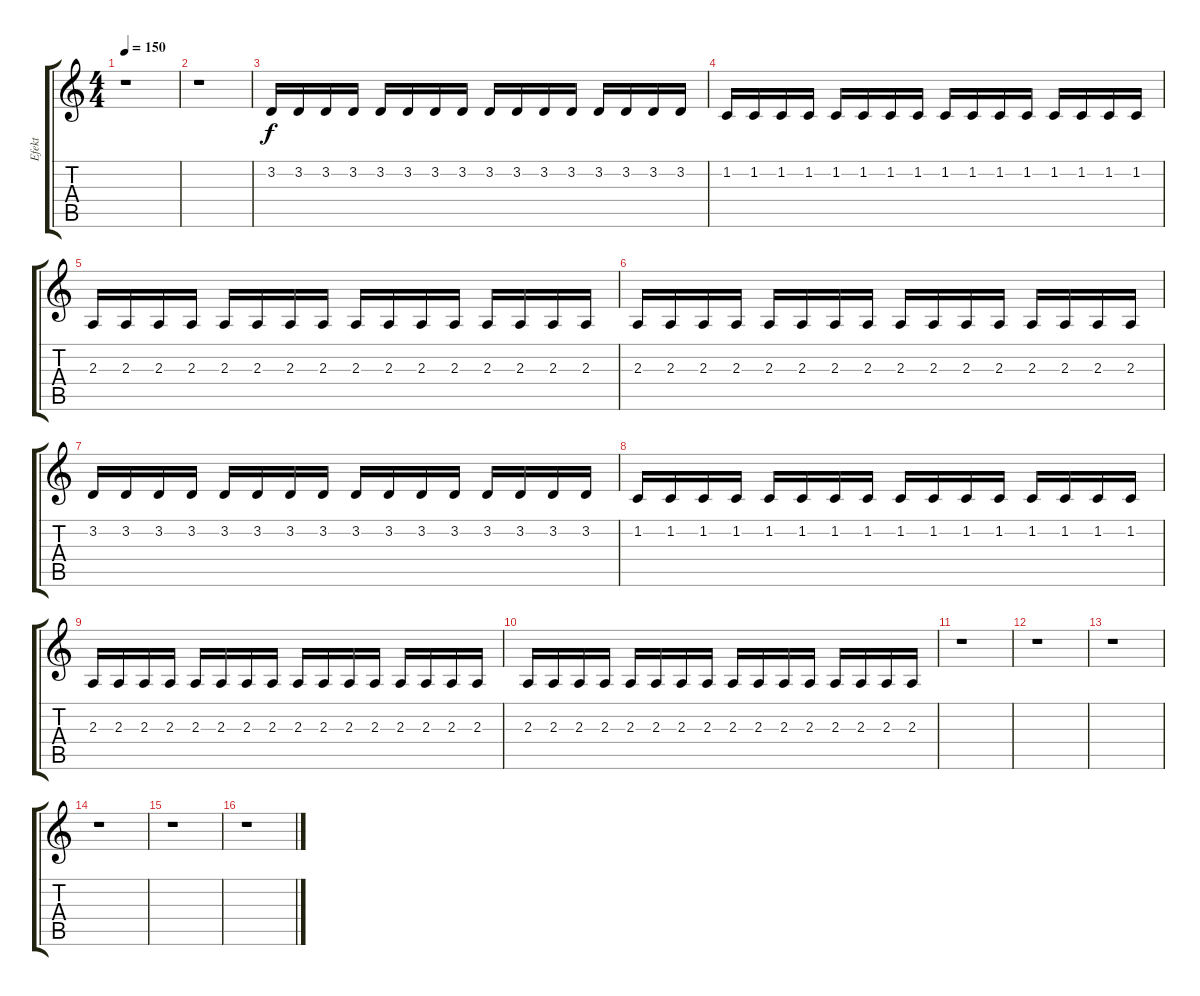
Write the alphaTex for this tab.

\track ("Efekt" "Efekt") {instrument pad3polysynth}
\staff {score tabs}
\tuning (E4 B3 G3 D3 A2 E2) {hide}
\ts (4 4)
\tempo 150
\clef g2
\ks c
r.1{dy f} |
r.1 |
3.2.16 3.2.16 3.2.16 3.2.16 3.2.16 3.2.16 3.2.16 3.2.16 3.2.16 3.2.16 3.2.16 3.2.16 3.2.16 3.2.16 3.2.16 3.2.16 |
1.2.16 1.2.16 1.2.16 1.2.16 1.2.16 1.2.16 1.2.16 1.2.16 1.2.16 1.2.16 1.2.16 1.2.16 1.2.16 1.2.16 1.2.16 1.2.16 |
2.3.16 2.3.16 2.3.16 2.3.16 2.3.16 2.3.16 2.3.16 2.3.16 2.3.16 2.3.16 2.3.16 2.3.16 2.3.16 2.3.16 2.3.16 2.3.16 |
2.3.16 2.3.16 2.3.16 2.3.16 2.3.16 2.3.16 2.3.16 2.3.16 2.3.16 2.3.16 2.3.16 2.3.16 2.3.16 2.3.16 2.3.16 2.3.16 |
3.2.16 3.2.16 3.2.16 3.2.16 3.2.16 3.2.16 3.2.16 3.2.16 3.2.16 3.2.16 3.2.16 3.2.16 3.2.16 3.2.16 3.2.16 3.2.16 |
1.2.16 1.2.16 1.2.16 1.2.16 1.2.16 1.2.16 1.2.16 1.2.16 1.2.16 1.2.16 1.2.16 1.2.16 1.2.16 1.2.16 1.2.16 1.2.16 |
2.3.16 2.3.16 2.3.16 2.3.16 2.3.16 2.3.16 2.3.16 2.3.16 2.3.16 2.3.16 2.3.16 2.3.16 2.3.16 2.3.16 2.3.16 2.3.16 |
2.3.16 2.3.16 2.3.16 2.3.16 2.3.16 2.3.16 2.3.16 2.3.16 2.3.16 2.3.16 2.3.16 2.3.16 2.3.16 2.3.16 2.3.16 2.3.16 |
r.1 |
r.1 |
r.1 |
r.1 |
r.1 |
r.1
